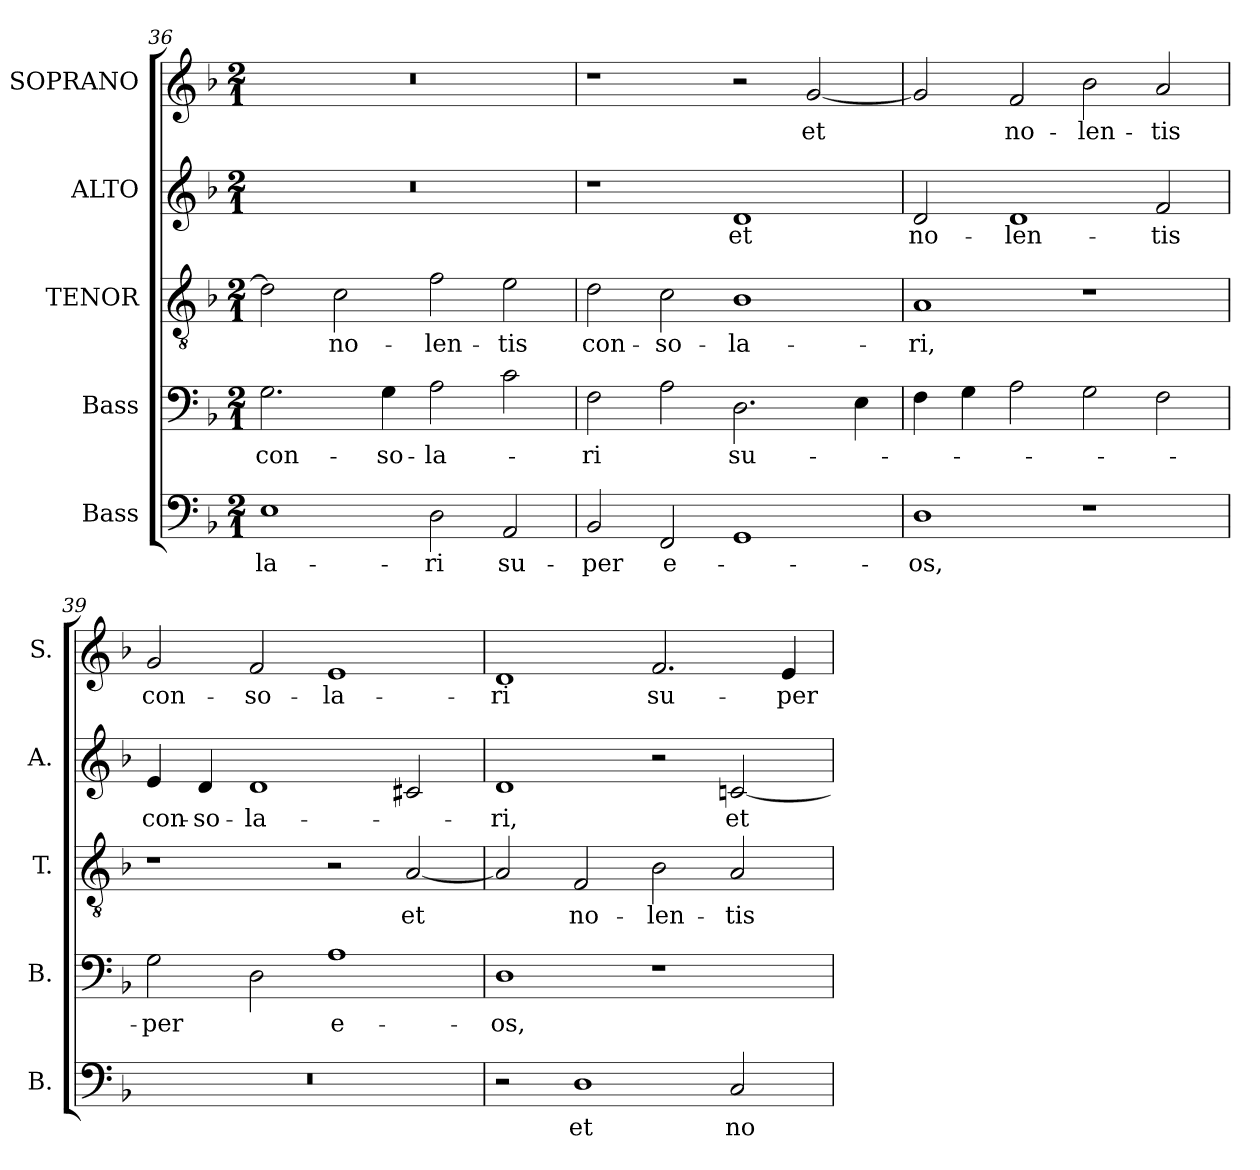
**kern	**text	**kern	**text	**kern	**text	**kern	**text	**kern	**text
*part5	*part5	*part4	*part4	*part3	*part3	*part2	*part2	*part1	*part1
*staff5	*staff5	*staff4	*staff4	*staff3	*staff3	*staff2	*staff2	*staff1	*staff1
*I"Bass	*	*I"Bass	*	*I"TENOR	*	*I"ALTO	*	*I"SOPRANO	*
*I'B.	*	*I'B.	*	*I'T.	*	*I'A.	*	*I'S.	*
*clefF4	*	*clefF4	*	*clefGv2	*	*clefG2	*	*clefG2	*
*	*	*	*	*ITrd7c12	*	*	*	*	*
*k[b-]	*	*k[b-]	*	*k[b-]	*	*k[b-]	*	*k[b-]	*
*F:	*	*F:	*	*F:	*	*F:	*	*F:	*
*M2/1	*	*M2/1	*	*M2/1	*	*M2/1	*	*M2/1	*
=36	=36	=36	=36	=36	=36	=36	=36	=36	=36
!	!LO:LY:b:color=#000000	!	!	!	!	!	!	!	!
!	!	!	!LO:LY:b:color=#000000	!	!	!LO:N:vis=1	!	!LO:N:vis=1	!
1Ei	-la-	2.Gi\	con-	2Di\]	.	0r	.	0r	.
!	!	!	!	!	!LO:LY:b:color=#000000	!	!	!	!
.	.	.	.	2Ci\	no-	.	.	.	.
!	!	!	!LO:LY:b:color=#000000	!	!	!	!	!	!
.	.	4Gi\	-so-	.	.	.	.	.	.
!	!LO:LY:b:color=#000000	!	!	!	!	!	!	!	!
!	!	!	!LO:LY:b:color=#000000	!	!	!	!	!	!
!	!	!	!	!	!LO:LY:b:color=#000000	!	!	!	!
2Di\	-ri	2Ai\	-la-	2Fi\	-len-	.	.	.	.
!	!LO:LY:b:color=#000000	!	!	!	!	!	!	!	!
!	!	!	!	!	!LO:LY:b:color=#000000	!	!	!	!
2AAi/	su-	2ci\	.	2Ei\	-tis	.	.	.	.
=37	=37	=37	=37	=37	=37	=37	=37	=37	=37
!	!LO:LY:b:color=#000000	!	!	!	!	!	!	!	!
!	!	!	!LO:LY:b:color=#000000	!	!	!	!	!	!
!	!	!	!	!	!LO:LY:b:color=#000000	!	!	!	!
2BB-i/	-per	2Fi\	-ri	2Di\	con-	1r	.	1r	.
!	!LO:LY:b:color=#000000	!	!	!	!	!	!	!	!
!	!	!	!	!	!LO:LY:b:color=#000000	!	!	!	!
2FFi/	e-	2Ai\	.	2Ci\	-so-	.	.	.	.
!	!	!	!LO:LY:b:color=#000000	!	!	!	!	!	!
!	!	!	!	!	!LO:LY:b:color=#000000	!	!	!	!
!	!	!	!	!	!	!	!LO:LY:b:color=#000000	!	!
1GGi	.	2.Di\	su-	1BB-i	-la-	1di	et	2r	.
!	!	!	!	!	!	!	!	!	!LO:LY:b:color=#000000
.	.	.	.	.	.	.	.	[2gi/	et
.	.	4Ei\	.	.	.	.	.	.	.
=38	=38	=38	=38	=38	=38	=38	=38	=38	=38
!	!LO:LY:b:color=#000000	!	!	!	!	!	!	!	!
!	!	!	!	!	!LO:LY:b:color=#000000	!	!	!	!
!	!	!	!	!	!	!	!LO:LY:b:color=#000000	!	!
1Di	-os,	4Fi\	.	1AAi	-ri,	2di/	no-	2gi/]	.
.	.	4Gi\	.	.	.	.	.	.	.
!	!	!	!	!	!	!	!LO:LY:b:color=#000000	!	!
!	!	!	!	!	!	!	!	!	!LO:LY:b:color=#000000
.	.	2Ai\	.	.	.	1di	-len-	2fi/	no-
!	!	!	!	!	!	!	!	!	!LO:LY:b:color=#000000
1r	.	2Gi\	.	1r	.	.	.	2b-i\	-len-
!	!	!	!	!	!	!	!LO:LY:b:color=#000000	!	!
!	!	!	!	!	!	!	!	!	!LO:LY:b:color=#000000
.	.	2Fi\	.	.	.	2fi/	-tis	2ai/	-tis
=39	=39	=39	=39	=39	=39	=39	=39	=39	=39
!LO:N:vis=1	!	!	!	!	!	!	!	!	!
!	!	!	!LO:LY:b:color=#000000	!	!	!	!	!	!
!	!	!	!	!	!	!	!LO:LY:b:color=#000000	!	!
!	!	!	!	!	!	!	!	!	!LO:LY:b:color=#000000
0r	.	2Gi\	-per	1r	.	4ei/	con-	2gi/	con-
!	!	!	!	!	!	!	!LO:LY:b:color=#000000	!	!
.	.	.	.	.	.	4di/	-so-	.	.
!	!	!	!	!	!	!	!LO:LY:b:color=#000000	!	!
!	!	!	!	!	!	!	!	!	!LO:LY:b:color=#000000
.	.	2Di\	.	.	.	1di	-la-	2fi/	-so-
!	!	!	!LO:LY:b:color=#000000	!	!	!	!	!	!
!	!	!	!	!	!	!	!	!	!LO:LY:b:color=#000000
.	.	1Ai	e-	2r	.	.	.	1ei	-la-
!	!	!	!	!	!LO:LY:b:color=#000000	!	!	!	!
.	.	.	.	[2AAi/	et	2c#Xi/	.	.	.
!!LO:LB:g=z
=40	=40	=40	=40	=40	=40	=40	=40	=40	=40
!	!	!	!LO:LY:b:color=#000000	!	!	!	!	!	!
!	!	!	!	!	!	!	!LO:LY:b:color=#000000	!	!
!	!	!	!	!	!	!	!	!	!LO:LY:b:color=#000000
2r	.	1Di	-os,	2AAi/]	.	1di	-ri,	1di	-ri
!	!LO:LY:b:color=#000000	!	!	!	!	!	!	!	!
!	!	!	!	!	!LO:LY:b:color=#000000	!	!	!	!
1Di	et	.	.	2FFi/	no-	.	.	.	.
!	!	!	!	!	!LO:LY:b:color=#000000	!	!	!	!
!	!	!	!	!	!	!	!	!	!LO:LY:b:color=#000000
.	.	1r	.	2BB-i\	-len-	2r	.	2.fi/	su-
!	!LO:LY:b:color=#000000	!	!	!	!	!	!	!	!
!	!	!	!	!	!LO:LY:b:color=#000000	!	!	!	!
!	!	!	!	!	!	!	!LO:LY:b:color=#000000	!	!
2Ci/	no-	.	.	2AAi/	-tis	[2cni/	et	.	.
!	!	!	!	!	!	!	!	!	!LO:LY:b:color=#000000
.	.	.	.	.	.	.	.	4ei/	-per
=	=	=	=	=	=	=	=	=	=
*-	*-	*-	*-	*-	*-	*-	*-	*-	*-
